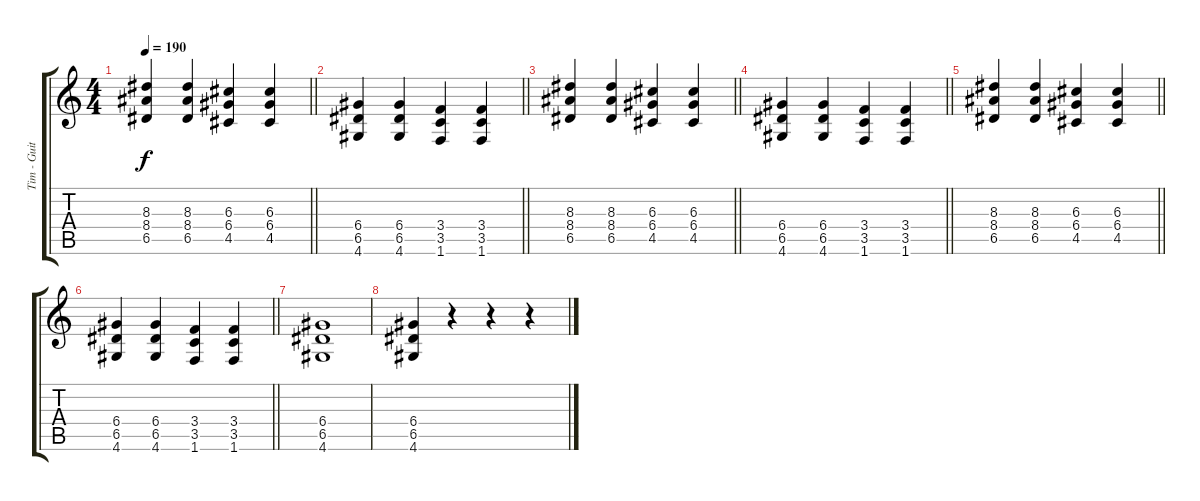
\track ("Tim - Guitar Rithmic" "Tim - Guit") {instrument distortionguitar}
\staff {score tabs}
\tuning (E4 B3 G3 D3 A2 E2) {hide}
\ts (4 4)
\tempo 190
\clef g2
\barLineRight lightlight
\ks c
(8.3 8.4 6.5).4{dy f} (8.3 8.4 6.5).4 (6.3 6.4 4.5).4 (6.3 6.4 4.5).4 |
\barLineRight lightlight
(6.4 6.5 4.6).4 (6.4 6.5 4.6).4 (3.4 3.5 1.6).4 (3.4 3.5 1.6).4 |
\barLineRight lightlight
(8.3 8.4 6.5).4 (8.3 8.4 6.5).4 (6.3 6.4 4.5).4 (6.3 6.4 4.5).4 |
\barLineRight lightlight
(6.4 6.5 4.6).4 (6.4 6.5 4.6).4 (3.4 3.5 1.6).4 (3.4 3.5 1.6).4 |
\barLineRight lightlight
(8.3 8.4 6.5).4 (8.3 8.4 6.5).4 (6.3 6.4 4.5).4 (6.3 6.4 4.5).4 |
\barLineRight lightlight
(6.4 6.5 4.6).4 (6.4 6.5 4.6).4 (3.4 3.5 1.6).4 (3.4 3.5 1.6).4 |
(6.4 6.5 4.6).1 |
(6.4 6.5 4.6).4 r.4 r.4 r.4
